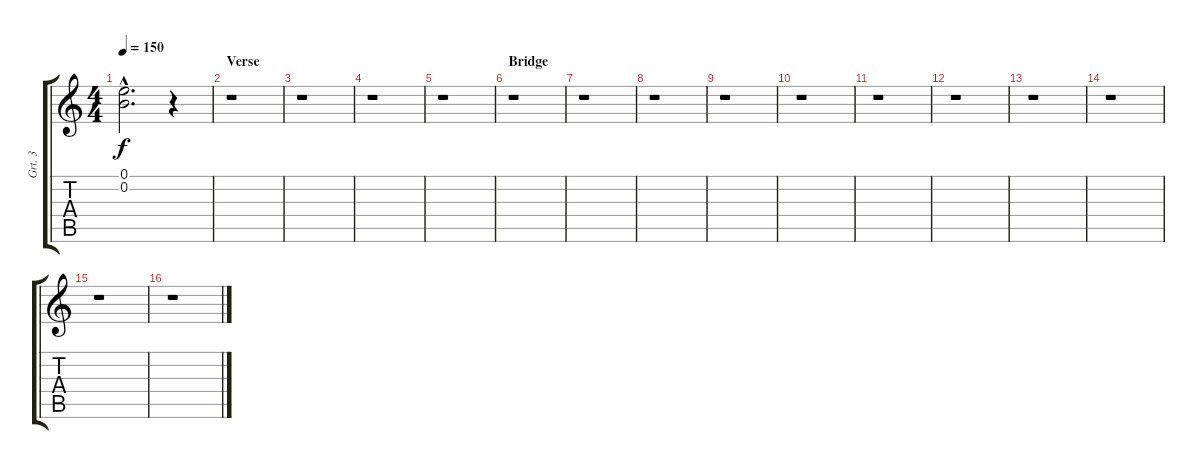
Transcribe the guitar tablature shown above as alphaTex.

\track ("Grt. 3" "Grt. 3") {instrument distortionguitar}
\staff {score tabs}
\tuning (E4 B3 G3 D3 A2 E2) {hide}
\ts (4 4)
\tempo 150
\clef g2
\ks c
(0.1{hac} 0.2{hac}).2{d dy f} r.4 |
\section ("" "Verse")
r.1 |
r.1 |
r.1 |
r.1 |
\section ("" "Bridge")
r.1 |
r.1 |
r.1 |
r.1 |
r.1 |
r.1 |
r.1 |
r.1 |
r.1 |
r.1 |
r.1
